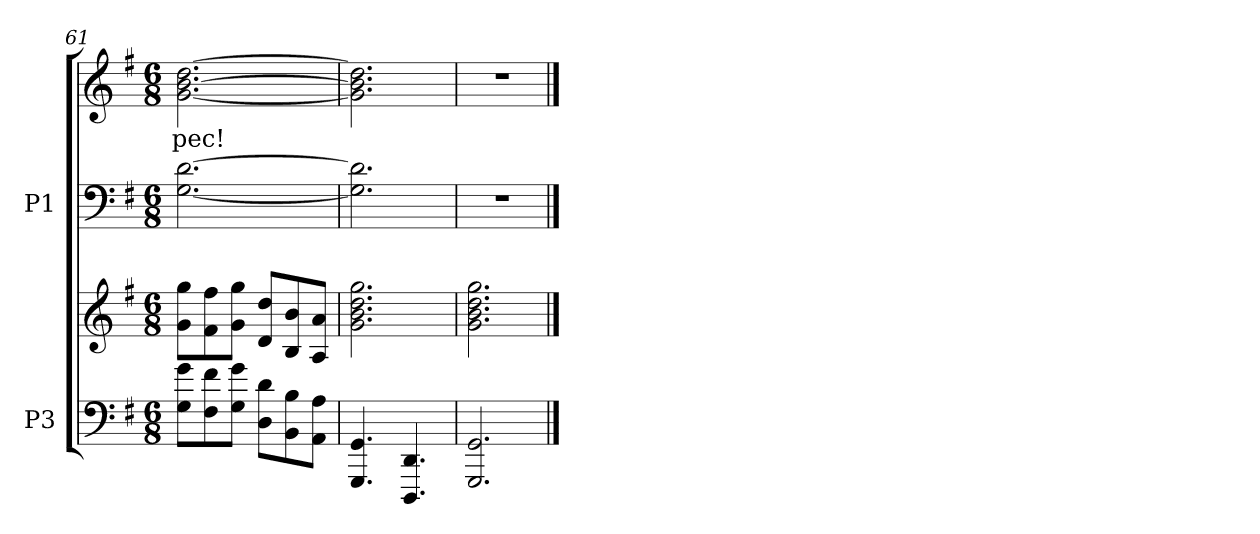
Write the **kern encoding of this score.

**kern	**kern	**kern	**kern	**text
*part2	*part2	*part1	*part1	*part1
*staff4	*staff3	*staff2	*staff1	*staff1
*I"P3	*	*I"P1	*	*
*clefF4	*clefG2	*clefF4	*clefG2	*
*k[f#]	*k[f#]	*k[f#]	*k[f#]	*
*G:	*G:	*G:	*G:	*
*M6/8	*M6/8	*M6/8	*M6/8	*
=61	=61	=61	=61	=61
!	!	!	!	!LO:LY:b:color=#000000
8Gi\ 8giL	8gi\ 8ggiL	[<2.Gi\ [>2.di	[<2.gi\ [>2.bi [>2.ddi	-рес!
8F#i\ 8f#i	8f#i\ 8ff#i	.	.	.
8Gi\ 8giJ	8gi\ 8ggiJ	.	.	.
8Di\ 8diL	8di/ 8ddiL	.	.	.
8BBi\ 8Bi	8Bi/ 8bi	.	.	.
8AAi\ 8AiJ	8Ai/ 8aiJ	.	.	.
=62	=62	=62	=62	=62
4.GGGi/ 4.GGi	2.gi\ 2.bi 2.ddi 2.ggi	2.Gi\] 2.di]	2.gi\] 2.bi] 2.ddi]	.
4.DDDi/ 4.DDi	.	.	.	.
=63	=63	=63	=63	=63
!	!	!LO:N:vis=1	!LO:N:vis=1	!
2.GGGi/ 2.GGi	2.gi\ 2.bi 2.ddi 2.ggi	2.r	2.r	.
==	==	==	==	==
*-	*-	*-	*-	*-
